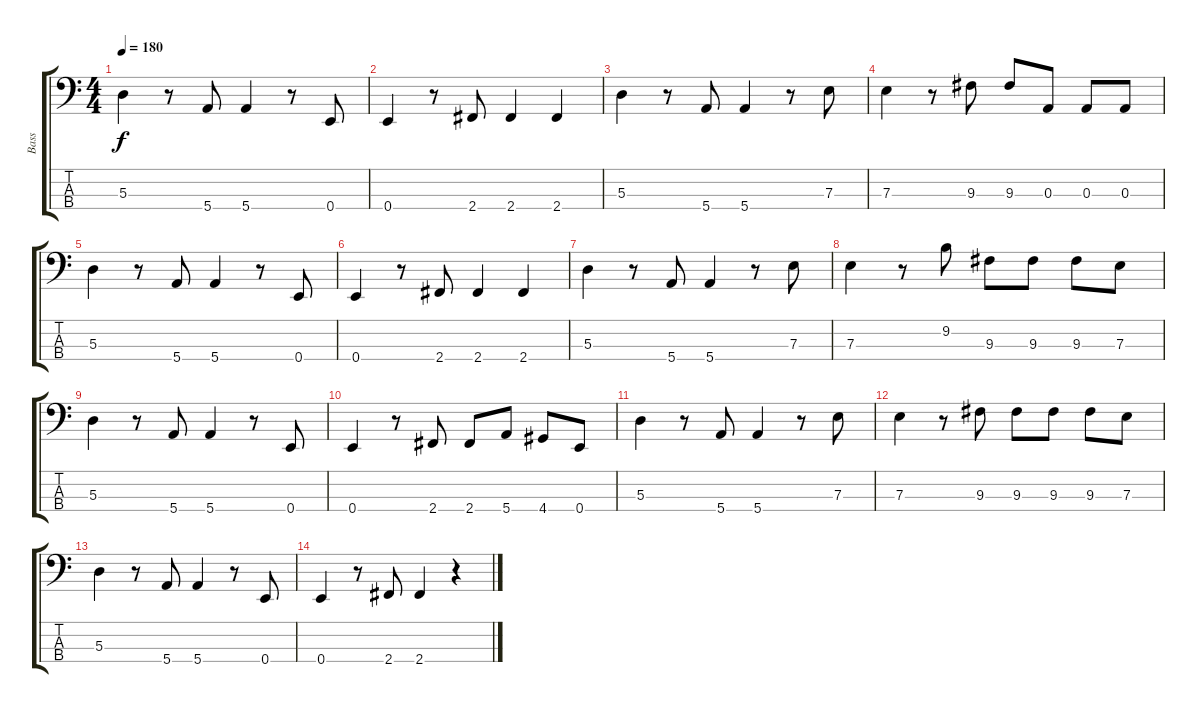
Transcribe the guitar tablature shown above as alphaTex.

\track ("Bass" "Bass") {instrument electricbasspick}
\staff {score tabs}
\tuning (G2 D2 A1 E1) {hide}
\ts (4 4)
\tempo 180
\clef f4
\ks c
5.3.4{dy f} r.8 5.4.8 5.4.4 r.8 0.4.8 |
0.4.4 r.8 2.4.8 2.4.4 2.4.4 |
5.3.4 r.8 5.4.8 5.4.4 r.8 7.3.8 |
7.3.4 r.8 9.3.8 9.3.8 0.3.8 0.3.8 0.3.8 |
5.3.4 r.8 5.4.8 5.4.4 r.8 0.4.8 |
0.4.4 r.8 2.4.8 2.4.4 2.4.4 |
5.3.4 r.8 5.4.8 5.4.4 r.8 7.3.8 |
7.3.4 r.8 9.2.8 9.3.8 9.3.8 9.3.8 7.3.8 |
5.3.4 r.8 5.4.8 5.4.4 r.8 0.4.8 |
0.4.4 r.8 2.4.8 2.4.8 5.4.8 4.4.8 0.4.8 |
5.3.4 r.8 5.4.8 5.4.4 r.8 7.3.8 |
7.3.4 r.8 9.3.8 9.3.8 9.3.8 9.3.8 7.3.8 |
5.3.4 r.8 5.4.8 5.4.4 r.8 0.4.8 |
0.4.4 r.8 2.4.8 2.4.4 r.4
